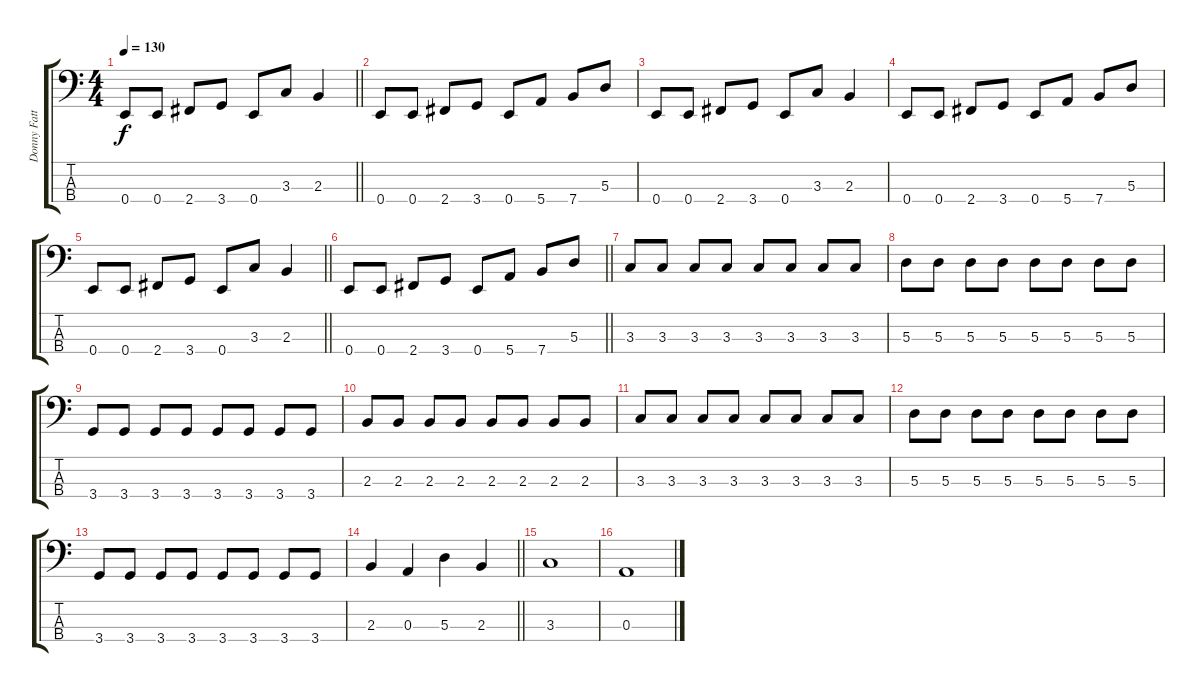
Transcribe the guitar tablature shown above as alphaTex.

\track ("Donny Fattah (bass)" "Donny Fatt") {instrument electricbassfinger}
\staff {score tabs}
\tuning (G2 D2 A1 E1) {hide}
\ts (4 4)
\tempo 130
\clef f4
\barLineRight lightlight
\ks c
0.4.8{dy f} 0.4.8 2.4.8 3.4.8 0.4.8 3.3.8 2.3.4 |
0.4.8 0.4.8 2.4.8 3.4.8 0.4.8 5.4.8 7.4.8 5.3.8 |
0.4.8 0.4.8 2.4.8 3.4.8 0.4.8 3.3.8 2.3.4 |
0.4.8 0.4.8 2.4.8 3.4.8 0.4.8 5.4.8 7.4.8 5.3.8 |
\barLineRight lightlight
0.4.8 0.4.8 2.4.8 3.4.8 0.4.8 3.3.8 2.3.4 |
\barLineRight lightlight
0.4.8 0.4.8 2.4.8 3.4.8 0.4.8 5.4.8 7.4.8 5.3.8 |
3.3.8 3.3.8 3.3.8 3.3.8 3.3.8 3.3.8 3.3.8 3.3.8 |
5.3.8 5.3.8 5.3.8 5.3.8 5.3.8 5.3.8 5.3.8 5.3.8 |
3.4.8 3.4.8 3.4.8 3.4.8 3.4.8 3.4.8 3.4.8 3.4.8 |
2.3.8 2.3.8 2.3.8 2.3.8 2.3.8 2.3.8 2.3.8 2.3.8 |
3.3.8 3.3.8 3.3.8 3.3.8 3.3.8 3.3.8 3.3.8 3.3.8 |
5.3.8 5.3.8 5.3.8 5.3.8 5.3.8 5.3.8 5.3.8 5.3.8 |
3.4.8 3.4.8 3.4.8 3.4.8 3.4.8 3.4.8 3.4.8 3.4.8 |
\barLineRight lightlight
2.3.4 0.3.4 5.3.4 2.3.4 |
3.3.1 |
0.3.1
